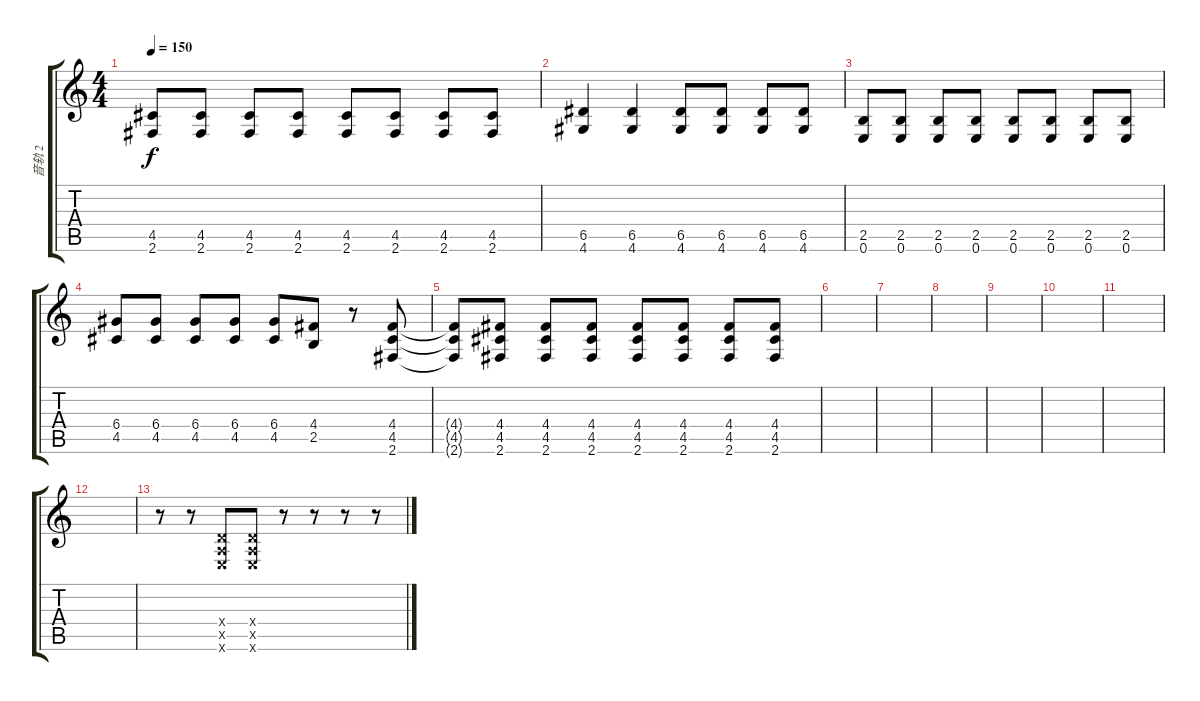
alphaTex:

\track ("音轨 2" "音轨 2") {instrument distortionguitar}
\staff {score tabs}
\tuning (E4 B3 G3 D3 A2 E2) {hide}
\ts (4 4)
\tempo 150
\clef g2
\ks c
(4.5 2.6).8{dy f} (4.5 2.6).8 (4.5 2.6).8 (4.5 2.6).8 (4.5 2.6).8 (4.5 2.6).8 (4.5 2.6).8 (4.5 2.6).8 |
(6.5 4.6).4 (6.5 4.6).4 (6.5 4.6).8 (6.5 4.6).8 (6.5 4.6).8 (6.5 4.6).8 |
(2.5 0.6).8 (2.5 0.6).8 (2.5 0.6).8 (2.5 0.6).8 (2.5 0.6).8 (2.5 0.6).8 (2.5 0.6).8 (2.5 0.6).8 |
(6.4 4.5).8 (6.4 4.5).8 (6.4 4.5).8 (6.4 4.5).8 (6.4 4.5).8 (4.4 2.5).8 r.8 (4.4 4.5 2.6).8 |
(4.4{t} 4.5{t} 2.6{t}).8 (4.4 4.5 2.6).8 (4.4 4.5 2.6).8 (4.4 4.5 2.6).8 (4.4 4.5 2.6).8 (4.4 4.5 2.6).8 (4.4 4.5 2.6).8 (4.4 4.5 2.6).8 |
|
|
|
|
|
|
|
r.8 r.8 (0.4{x} 0.5{x} 0.6{x}).8 (0.4{x} 0.5{x} 0.6{x}).8 r.8 r.8 r.8 r.8
